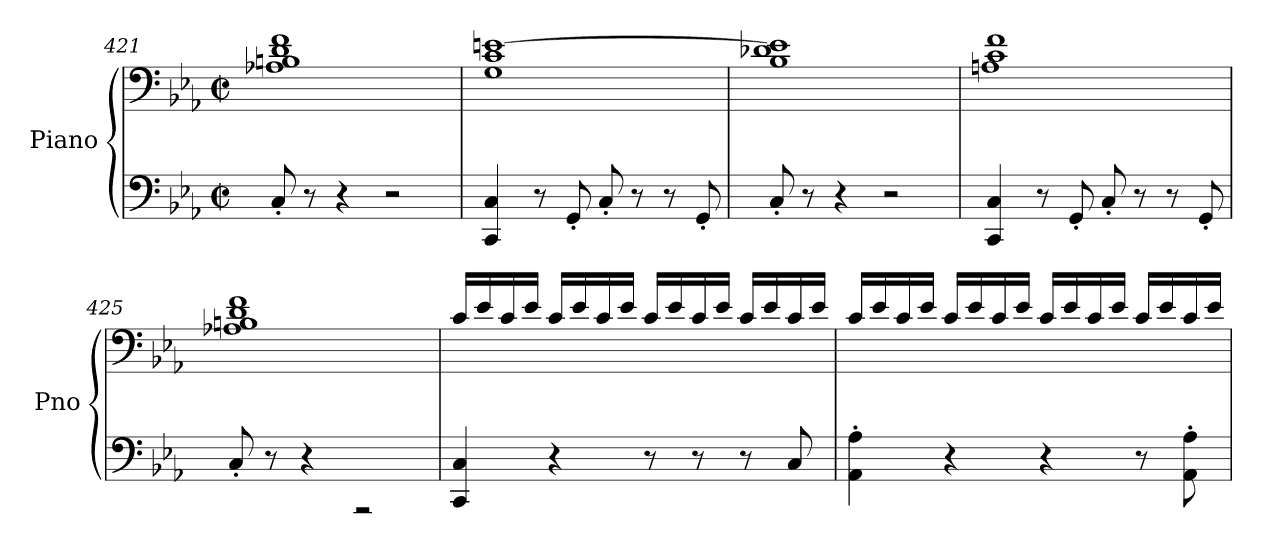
**kern	**kern
*part1	*part1
*staff2	*staff1
*I"Piano	*
*I'Pno	*
*clefF4	*clefF4
*k[b-e-a-]	*k[b-e-a-]
*M2/2	*M2/2
*met(c|)	*met(c|)
=421	=421
*	*^
*	*	*^
8C'/	1f	1d	1A-X 1Bn
8r	.	.	.
4r	.	.	.
2r	.	.	.
*	*	*v	*v
!!LO:LB:g=z
=422	=422	=422
4CC/ 4C/	1c [1en	1G
8r	.	.
8GG'/	.	.
8C'/	.	.
8r	.	.
8r	.	.
8GG'/	.	.
*	*v	*v
=423	=423
8C'/	1B- 1d-X 1e]
8r	.
4r	.
2r	.
=424	=424
*	*^
*	*	*^
4CC/ 4C/	1f	1c	1An
8r	.	.	.
8GG'/	.	.	.
8C'/	.	.	.
8r	.	.	.
8r	.	.	.
8GG'/	.	.	.
=425	=425	=425	=425
8C'/	1f	1d	1A-X 1Bn
8r	.	.	.
4r	.	.	.
2rAAA	.	.	.
*	*v	*v	*v
!!LO:LB:g=z
=426	=426
4CC/ 4C/	16c/LL
.	16e-/
.	16c/
.	16e-/JJ
4r	16c/LL
.	16e-/
.	16c/
.	16e-/JJ
8r	16c/LL
.	16e-/
8r	16c/
.	16e-/JJ
8r	16c/LL
.	16e-/
8C/	16c/
.	16e-/JJ
=427	=427
4AA-\' 4A-\'	16c/LL
.	16e-/
.	16c/
.	16e-/JJ
4r	16c/LL
.	16e-/
.	16c/
.	16e-/JJ
4r	16c/LL
.	16e-/
.	16c/
.	16e-/JJ
8r	16c/LL
.	16e-/
8AA-\' 8A-\'	16c/
.	16e-/JJ
=	=
*-	*-
